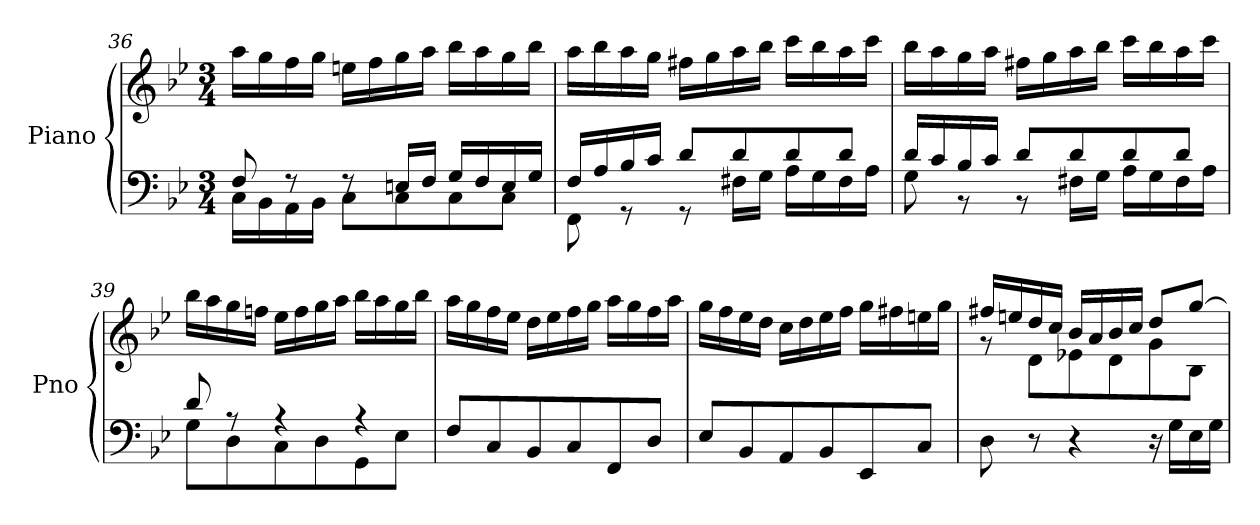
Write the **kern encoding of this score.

**kern	**kern
*part1	*part1
*staff2	*staff1
*I"Piano	*
*I'Pno	*
!!LO:LB:g=z
*clefF4	*clefG2
*k[b-e-]	*k[b-e-]
*M3/4	*M3/4
=36	=36
*^	*
8F/	16C\LL	16aa\LL
.	16BB-\	16gg\
8rF	16AA\	16ff\
.	16BB-\JJ	16gg\JJ
8rF	8C\L	16een\LL
.	.	16ff\
16En/LL	8C\	16gg\
16F/JJ	.	16aa\JJ
16G/LL	8C\	16bb-\LL
16F/	.	16aa\
16E/	8C\J	16gg\
16G/JJ	.	16bb-\JJ
=37	=37	=37
16F/LL	8FF\	16aa\LL
16A/	.	16bb-\
16B-/	8r	16aa\
16c/JJ	.	16gg\JJ
8d/L	8r	16ff#X\LL
.	.	16gg\
8d/	16F#X\LL	16aa\
.	16G\JJ	16bb-\JJ
8d/	16A\LL	16ccc\LL
.	16G\	16bb-\
8d/J	16F#\	16aa\
.	16A\JJ	16ccc\JJ
=38	=38	=38
16d/LL	8G\	16bb-\LL
16c/	.	16aa\
16B-/	8r	16gg\
16c/JJ	.	16aa\JJ
8d/L	8r	16ff#X\LL
.	.	16gg\
8d/	16F#X\LL	16aa\
.	16G\JJ	16bb-\JJ
8d/	16A\LL	16ccc\LL
.	16G\	16bb-\
8d/J	16F#\	16aa\
.	16A\JJ	16ccc\JJ
!!LO:LB:g=z
=39	=39	=39
8d/	8G\L	16bb-\LL
.	.	16aa\
8rA	8D\	16gg\
.	.	16ffn\JJ
4rA	8C\	16ee-\LL
.	.	16ff\
.	8D\	16gg\
.	.	16aa\JJ
4rA	8GG\	16bb-\LL
.	.	16aa\
.	8E-\J	16gg\
.	.	16bb-\JJ
*v	*v	*
=40	=40
8F/L	16aa\LL
.	16gg\
8C/	16ff\
.	16ee-\JJ
8BB-/	16dd\LL
.	16ee-\
8C/	16ff\
.	16gg\JJ
8FF/	16aa\LL
.	16gg\
8D/J	16ff\
.	16aa\JJ
=41	=41
8E-/L	16gg\LL
.	16ff\
8BB-/	16ee-\
.	16dd\JJ
8AA/	16cc\LL
.	16dd\
8BB-/	16ee-\
.	16ff\JJ
8EE-/	16gg\LL
.	16ff#X\
8C/J	16een\
.	16gg\JJ
!!LO:LB:g=z
=42	=42
*	*^
8D\	16ff#X/LL	8rg
.	16een/	.
8r	16dd/	8d\L
.	16cc/JJ	.
4r	16b-/LL	8e-X\
.	16a/	.
.	16b-/	8d\
.	16cc/JJ	.
16r	8dd/L	8g\
16G\LL	.	.
16E-\	[8gg/J	8B-\J
16G\JJ	.	.
*	*v	*v
=	=
*-	*-
